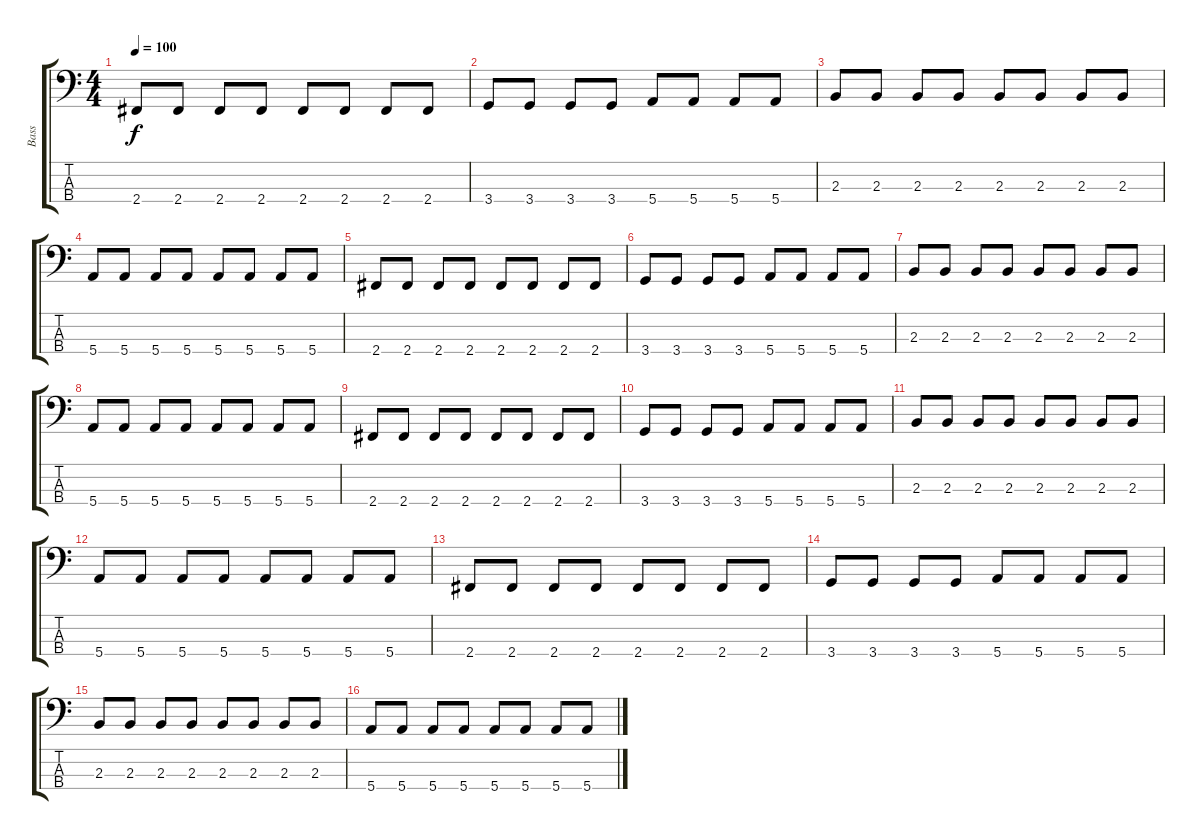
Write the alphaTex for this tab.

\track ("Bass" "Bass") {instrument electricbasspick}
\staff {score tabs}
\tuning (G2 D2 A1 E1) {hide}
\ts (4 4)
\tempo 100
\clef f4
\ks c
2.4.8{dy f} 2.4.8 2.4.8 2.4.8 2.4.8 2.4.8 2.4.8 2.4.8 |
3.4.8 3.4.8 3.4.8 3.4.8 5.4.8 5.4.8 5.4.8 5.4.8 |
2.3.8 2.3.8 2.3.8 2.3.8 2.3.8 2.3.8 2.3.8 2.3.8 |
5.4.8 5.4.8 5.4.8 5.4.8 5.4.8 5.4.8 5.4.8 5.4.8 |
2.4.8 2.4.8 2.4.8 2.4.8 2.4.8 2.4.8 2.4.8 2.4.8 |
3.4.8 3.4.8 3.4.8 3.4.8 5.4.8 5.4.8 5.4.8 5.4.8 |
2.3.8 2.3.8 2.3.8 2.3.8 2.3.8 2.3.8 2.3.8 2.3.8 |
5.4.8 5.4.8 5.4.8 5.4.8 5.4.8 5.4.8 5.4.8 5.4.8 |
2.4.8 2.4.8 2.4.8 2.4.8 2.4.8 2.4.8 2.4.8 2.4.8 |
3.4.8 3.4.8 3.4.8 3.4.8 5.4.8 5.4.8 5.4.8 5.4.8 |
2.3.8 2.3.8 2.3.8 2.3.8 2.3.8 2.3.8 2.3.8 2.3.8 |
5.4.8 5.4.8 5.4.8 5.4.8 5.4.8 5.4.8 5.4.8 5.4.8 |
2.4.8 2.4.8 2.4.8 2.4.8 2.4.8 2.4.8 2.4.8 2.4.8 |
3.4.8 3.4.8 3.4.8 3.4.8 5.4.8 5.4.8 5.4.8 5.4.8 |
2.3.8 2.3.8 2.3.8 2.3.8 2.3.8 2.3.8 2.3.8 2.3.8 |
5.4.8 5.4.8 5.4.8 5.4.8 5.4.8 5.4.8 5.4.8 5.4.8
